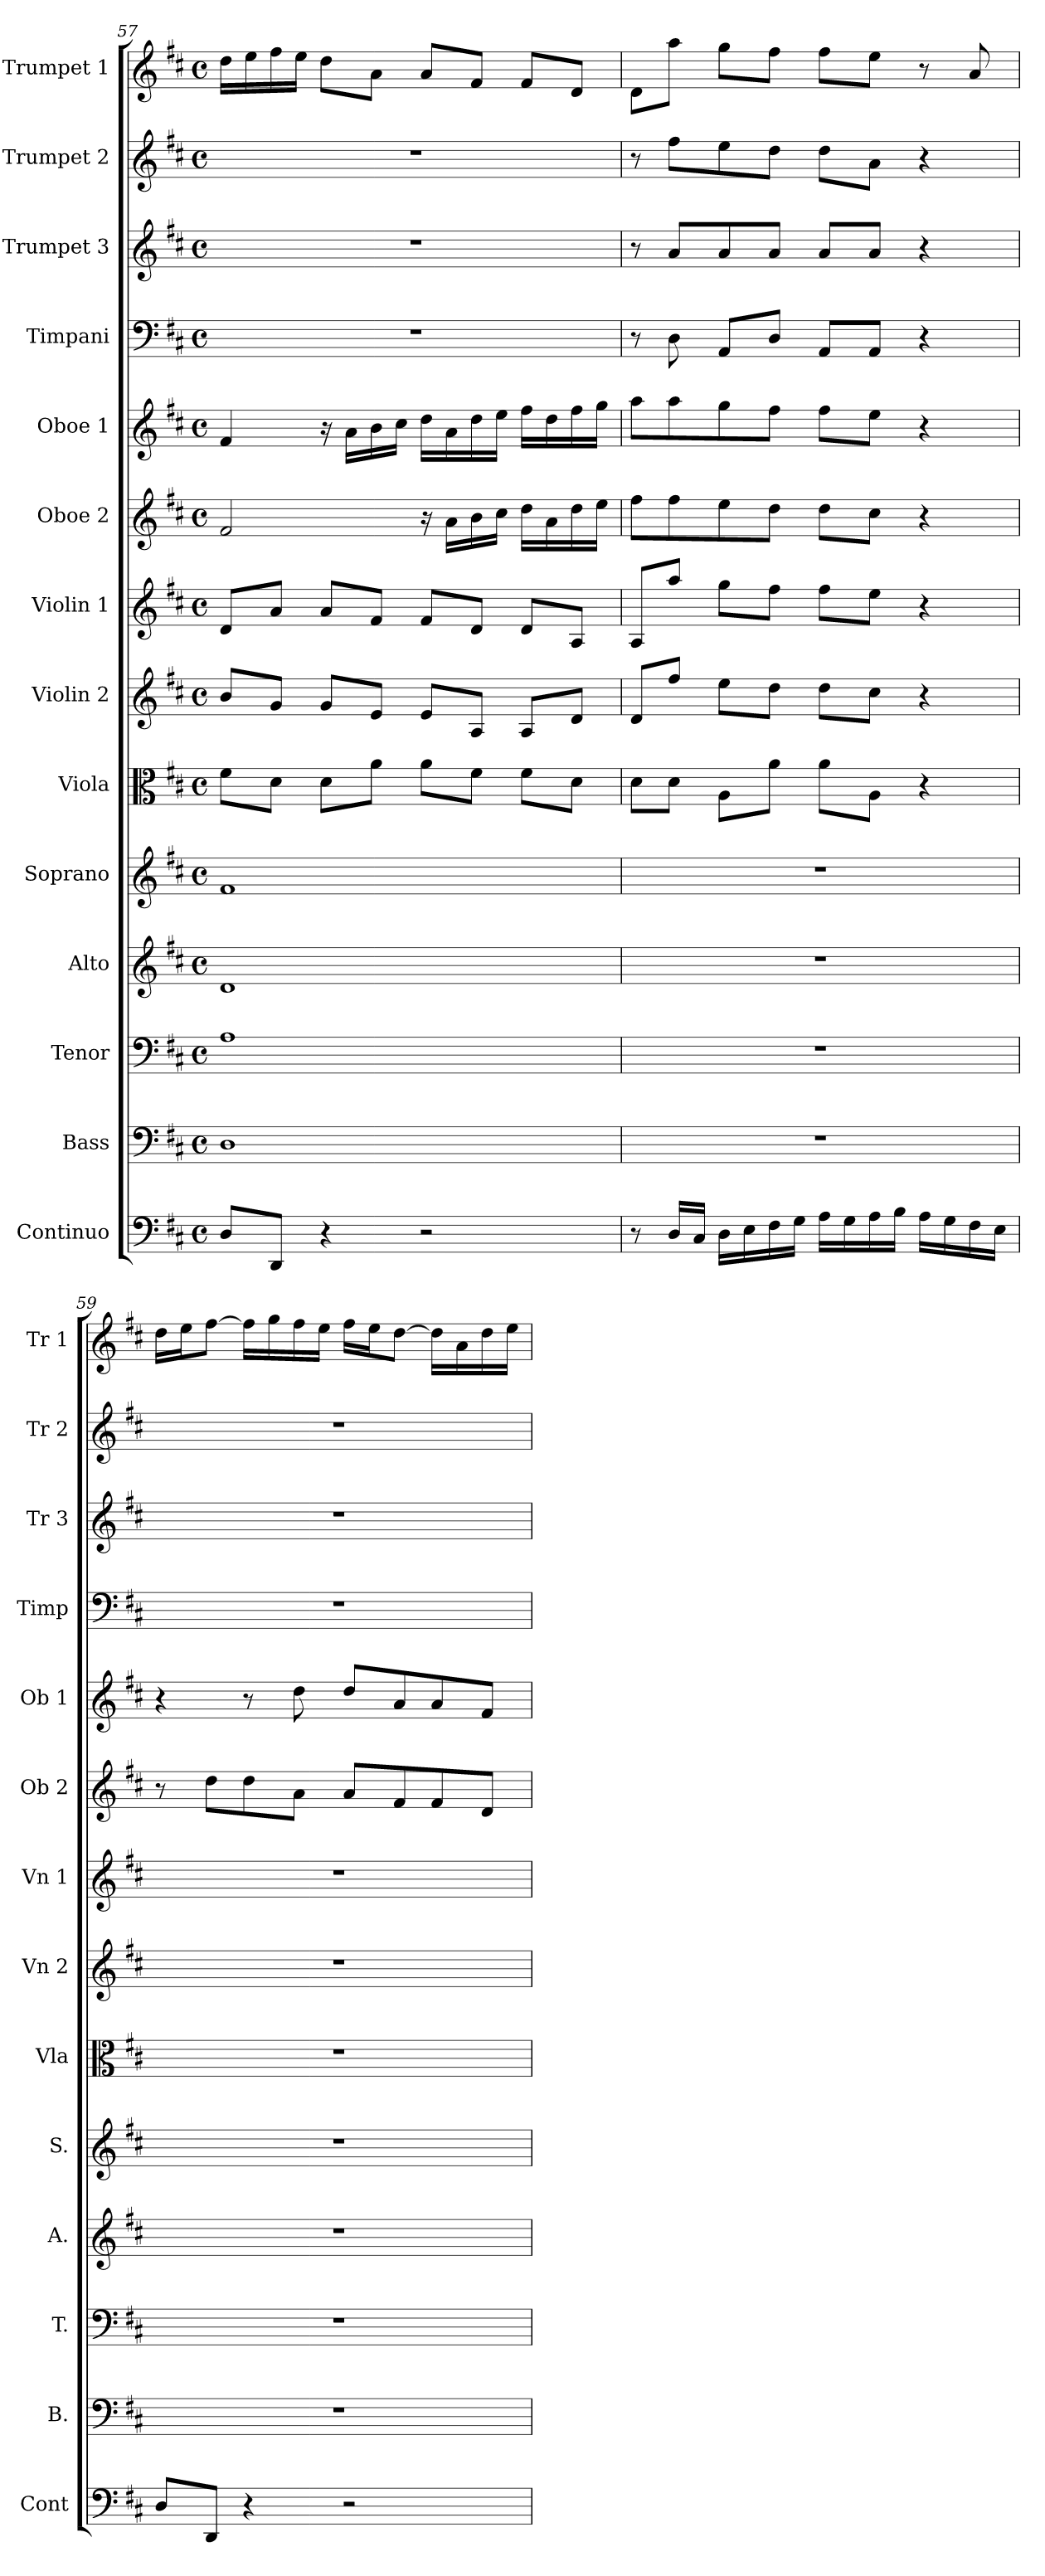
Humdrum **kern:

**kern	**kern	**kern	**kern	**kern	**kern	**kern	**kern	**kern	**kern	**kern	**kern	**kern	**kern
*part14	*part13	*part12	*part11	*part10	*part9	*part8	*part7	*part6	*part5	*part4	*part3	*part2	*part1
*staff14	*staff13	*staff12	*staff11	*staff10	*staff9	*staff8	*staff7	*staff6	*staff5	*staff4	*staff3	*staff2	*staff1
*I"Continuo	*I"Bass	*I"Tenor	*I"Alto	*I"Soprano	*I"Viola	*I"Violin 2	*I"Violin 1	*I"Oboe 2	*I"Oboe 1	*I"Timpani	*I"Trumpet 3	*I"Trumpet 2	*I"Trumpet 1
*I'Cont	*I'B.	*I'T.	*I'A.	*I'S.	*I'Vla	*I'Vn 2	*I'Vn 1	*I'Ob 2	*I'Ob 1	*I'Timp	*I'Tr 3	*I'Tr 2	*I'Tr 1
!!LO:PB:g=z
*clefF4	*clefF4	*clefF4	*clefG2	*clefG2	*clefC3	*clefG2	*clefG2	*clefG2	*clefG2	*clefF4	*clefG2	*clefG2	*clefG2
*k[f#c#]	*k[f#c#]	*k[f#c#]	*k[f#c#]	*k[f#c#]	*k[f#c#]	*k[f#c#]	*k[f#c#]	*k[f#c#]	*k[f#c#]	*k[f#c#]	*k[f#c#]	*k[f#c#]	*k[f#c#]
*D:	*D:	*D:	*D:	*D:	*D:	*D:	*D:	*D:	*D:	*D:	*D:	*D:	*D:
*M4/4	*M4/4	*M4/4	*M4/4	*M4/4	*M4/4	*M4/4	*M4/4	*M4/4	*M4/4	*M4/4	*M4/4	*M4/4	*M4/4
*met(c)	*met(c)	*met(c)	*met(c)	*met(c)	*met(c)	*met(c)	*met(c)	*met(c)	*met(c)	*met(c)	*met(c)	*met(c)	*met(c)
=57	=57	=57	=57	=57	=57	=57	=57	=57	=57	=57	=57	=57	=57
8D/L	1D	1A	1d	1f#	8f#\L	8b/L	8d/L	2f#/	4f#/	1r	1r	1r	16dd\LL
.	.	.	.	.	.	.	.	.	.	.	.	.	16ee\
8DD/J	.	.	.	.	8d\J	8g/J	8a/J	.	.	.	.	.	16ff#\
.	.	.	.	.	.	.	.	.	.	.	.	.	16ee\JJ
4r	.	.	.	.	8d\L	8g/L	8a/L	.	16r	.	.	.	8dd\L
.	.	.	.	.	.	.	.	.	16a\LL	.	.	.	.
.	.	.	.	.	8a\J	8e/J	8f#/J	.	16b\	.	.	.	8a\J
.	.	.	.	.	.	.	.	.	16cc#\JJ	.	.	.	.
2r	.	.	.	.	8a\L	8e/L	8f#/L	16r	16dd\LL	.	.	.	8a/L
.	.	.	.	.	.	.	.	16a\LL	16a\	.	.	.	.
.	.	.	.	.	8f#\J	8A/J	8d/J	16b\	16dd\	.	.	.	8f#/J
.	.	.	.	.	.	.	.	16cc#\JJ	16ee\JJ	.	.	.	.
.	.	.	.	.	8f#\L	8A/L	8d/L	16dd\LL	16ff#\LL	.	.	.	8f#/L
.	.	.	.	.	.	.	.	16a\	16dd\	.	.	.	.
.	.	.	.	.	8d\J	8d/J	8A/J	16dd\	16ff#\	.	.	.	8d/J
.	.	.	.	.	.	.	.	16ee\JJ	16gg\JJ	.	.	.	.
=58	=58	=58	=58	=58	=58	=58	=58	=58	=58	=58	=58	=58	=58
8r	1r	1r	1r	1r	8d\L	8d/L	8A/L	8ff#\L	8aa\L	8r	8r	8r	8d\L
16D/LL	.	.	.	.	8d\J	8ff#/J	8aa/J	8ff#\	8aa\	8D\	8a/L	8ff#\L	8aa\J
16C#/JJ	.	.	.	.	.	.	.	.	.	.	.	.	.
16D\LL	.	.	.	.	8A\L	8ee\L	8gg\L	8ee\	8gg\	8AA/L	8a/	8ee\	8gg\L
16E\	.	.	.	.	.	.	.	.	.	.	.	.	.
16F#\	.	.	.	.	8a\J	8dd\J	8ff#\J	8dd\J	8ff#\J	8D/J	8a/J	8dd\J	8ff#\J
16G\JJ	.	.	.	.	.	.	.	.	.	.	.	.	.
16A\LL	.	.	.	.	8a\L	8dd\L	8ff#\L	8dd\L	8ff#\L	8AA/L	8a/L	8dd\L	8ff#\L
16G\	.	.	.	.	.	.	.	.	.	.	.	.	.
16A\	.	.	.	.	8A\J	8cc#\J	8ee\J	8cc#\J	8ee\J	8AA/J	8a/J	8a\J	8ee\J
16B\JJ	.	.	.	.	.	.	.	.	.	.	.	.	.
16A\LL	.	.	.	.	4r	4r	4r	4r	4r	4r	4r	4r	8r
16G\	.	.	.	.	.	.	.	.	.	.	.	.	.
16F#\	.	.	.	.	.	.	.	.	.	.	.	.	8a/
16E\JJ	.	.	.	.	.	.	.	.	.	.	.	.	.
!!LO:PB:g=z
=59	=59	=59	=59	=59	=59	=59	=59	=59	=59	=59	=59	=59	=59
8D/L	1r	1r	1r	1r	1r	1r	1r	8r	4r	1r	1r	1r	16dd\LL
.	.	.	.	.	.	.	.	.	.	.	.	.	16ee\J
8DD/J	.	.	.	.	.	.	.	8dd\L	.	.	.	.	[8ff#\J
4r	.	.	.	.	.	.	.	8dd\	8r	.	.	.	16ff#\LL]
.	.	.	.	.	.	.	.	.	.	.	.	.	16gg\
.	.	.	.	.	.	.	.	8a\J	8dd\	.	.	.	16ff#\
.	.	.	.	.	.	.	.	.	.	.	.	.	16ee\JJ
2r	.	.	.	.	.	.	.	8a/L	8dd/L	.	.	.	16ff#\LL
.	.	.	.	.	.	.	.	.	.	.	.	.	16ee\J
.	.	.	.	.	.	.	.	8f#/	8a/	.	.	.	[8dd\J
.	.	.	.	.	.	.	.	8f#/	8a/	.	.	.	16dd\LL]
.	.	.	.	.	.	.	.	.	.	.	.	.	16a\
.	.	.	.	.	.	.	.	8d/J	8f#/J	.	.	.	16dd\
.	.	.	.	.	.	.	.	.	.	.	.	.	16ee\JJ
=	=	=	=	=	=	=	=	=	=	=	=	=	=
*-	*-	*-	*-	*-	*-	*-	*-	*-	*-	*-	*-	*-	*-
